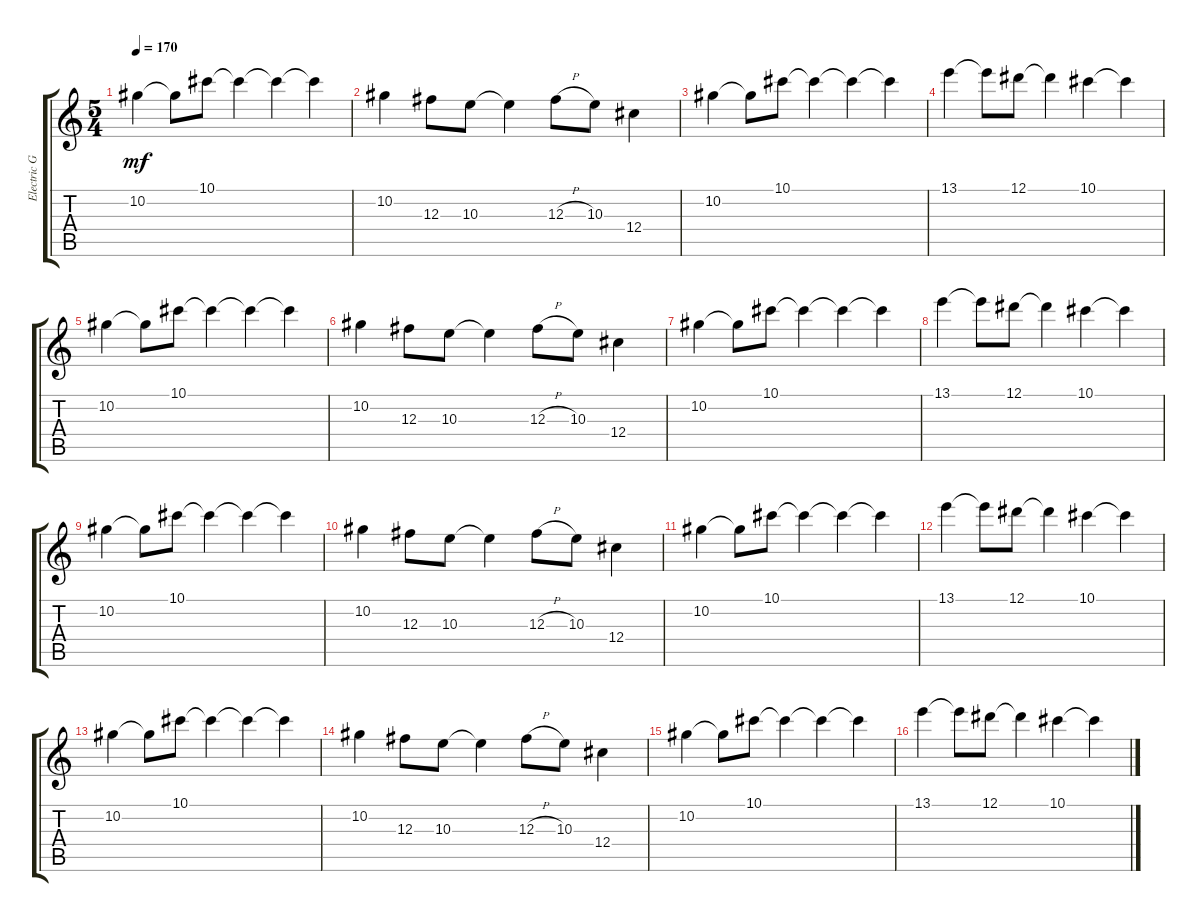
\track ("Electric Guitar" "Electric G") {instrument electricguitarclean}
\staff {score tabs}
\tuning (Eb4 Bb3 Gb3 Db3 Ab2 Db2) {hide}
\ts (5 4)
\tempo 170
\clef g2
\ks c
10.2.4{dy mf} 10.2{t}.8 10.1.8 10.1{t}.4 10.1{t}.4 10.1{t}.4 |
10.2.4 12.3.8 10.3.8 10.3{t}.4 12.3{h}.8 10.3.8 12.4.4 |
10.2.4 10.2{t}.8 10.1.8 10.1{t}.4 10.1{t}.4 10.1{t}.4 |
13.1.4 13.1{t}.8 12.1.8 12.1{t}.4 10.1.4 10.1{t}.4 |
10.2.4 10.2{t}.8 10.1.8 10.1{t}.4 10.1{t}.4 10.1{t}.4 |
10.2.4 12.3.8 10.3.8 10.3{t}.4 12.3{h}.8 10.3.8 12.4.4 |
10.2.4 10.2{t}.8 10.1.8 10.1{t}.4 10.1{t}.4 10.1{t}.4 |
13.1.4 13.1{t}.8 12.1.8 12.1{t}.4 10.1.4 10.1{t}.4 |
10.2.4 10.2{t}.8 10.1.8 10.1{t}.4 10.1{t}.4 10.1{t}.4 |
10.2.4 12.3.8 10.3.8 10.3{t}.4 12.3{h}.8 10.3.8 12.4.4 |
10.2.4 10.2{t}.8 10.1.8 10.1{t}.4 10.1{t}.4 10.1{t}.4 |
13.1.4 13.1{t}.8 12.1.8 12.1{t}.4 10.1.4 10.1{t}.4 |
10.2.4 10.2{t}.8 10.1.8 10.1{t}.4 10.1{t}.4 10.1{t}.4 |
10.2.4 12.3.8 10.3.8 10.3{t}.4 12.3{h}.8 10.3.8 12.4.4 |
10.2.4 10.2{t}.8 10.1.8 10.1{t}.4 10.1{t}.4 10.1{t}.4 |
13.1.4 13.1{t}.8 12.1.8 12.1{t}.4 10.1.4 10.1{t}.4
